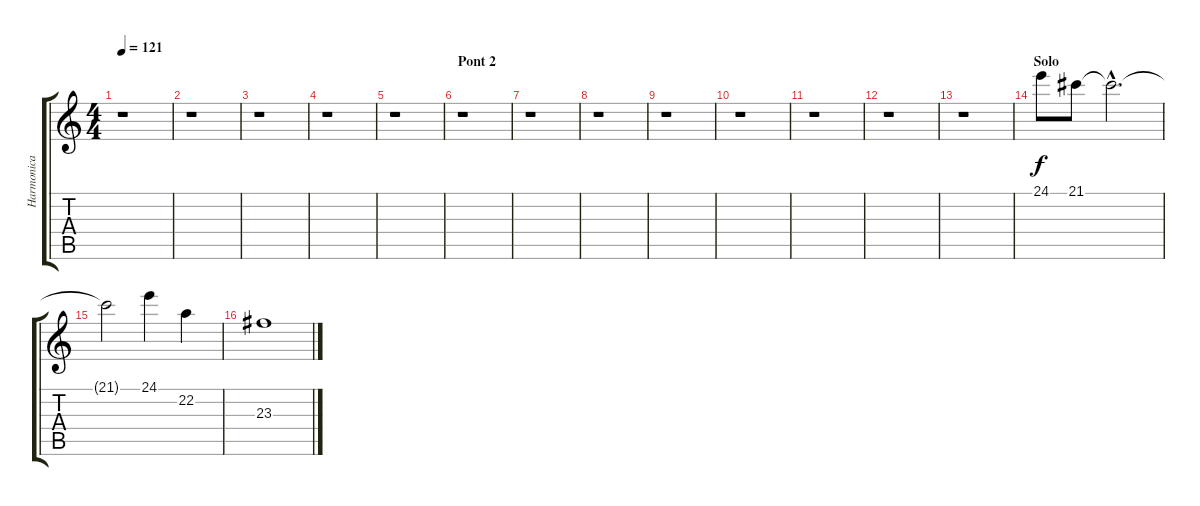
\track ("Harmonica" "Harmonica") {instrument harmonica}
\staff {score tabs}
\tuning (E4 B3 G3 D3 A2 E2) {hide}
\ts (4 4)
\tempo 121
\clef g2
\ks c
r.1{dy f} |
r.1 |
r.1 |
r.1 |
r.1 |
\section ("" "Pont 2")
r.1 |
r.1 |
r.1 |
r.1 |
r.1 |
r.1 |
r.1 |
r.1 |
\section ("" "Solo")
24.1.8 21.1.8 21.1{hac t}.2{d} |
21.1{t}.2 24.1.4 22.2.4 |
23.3.1
